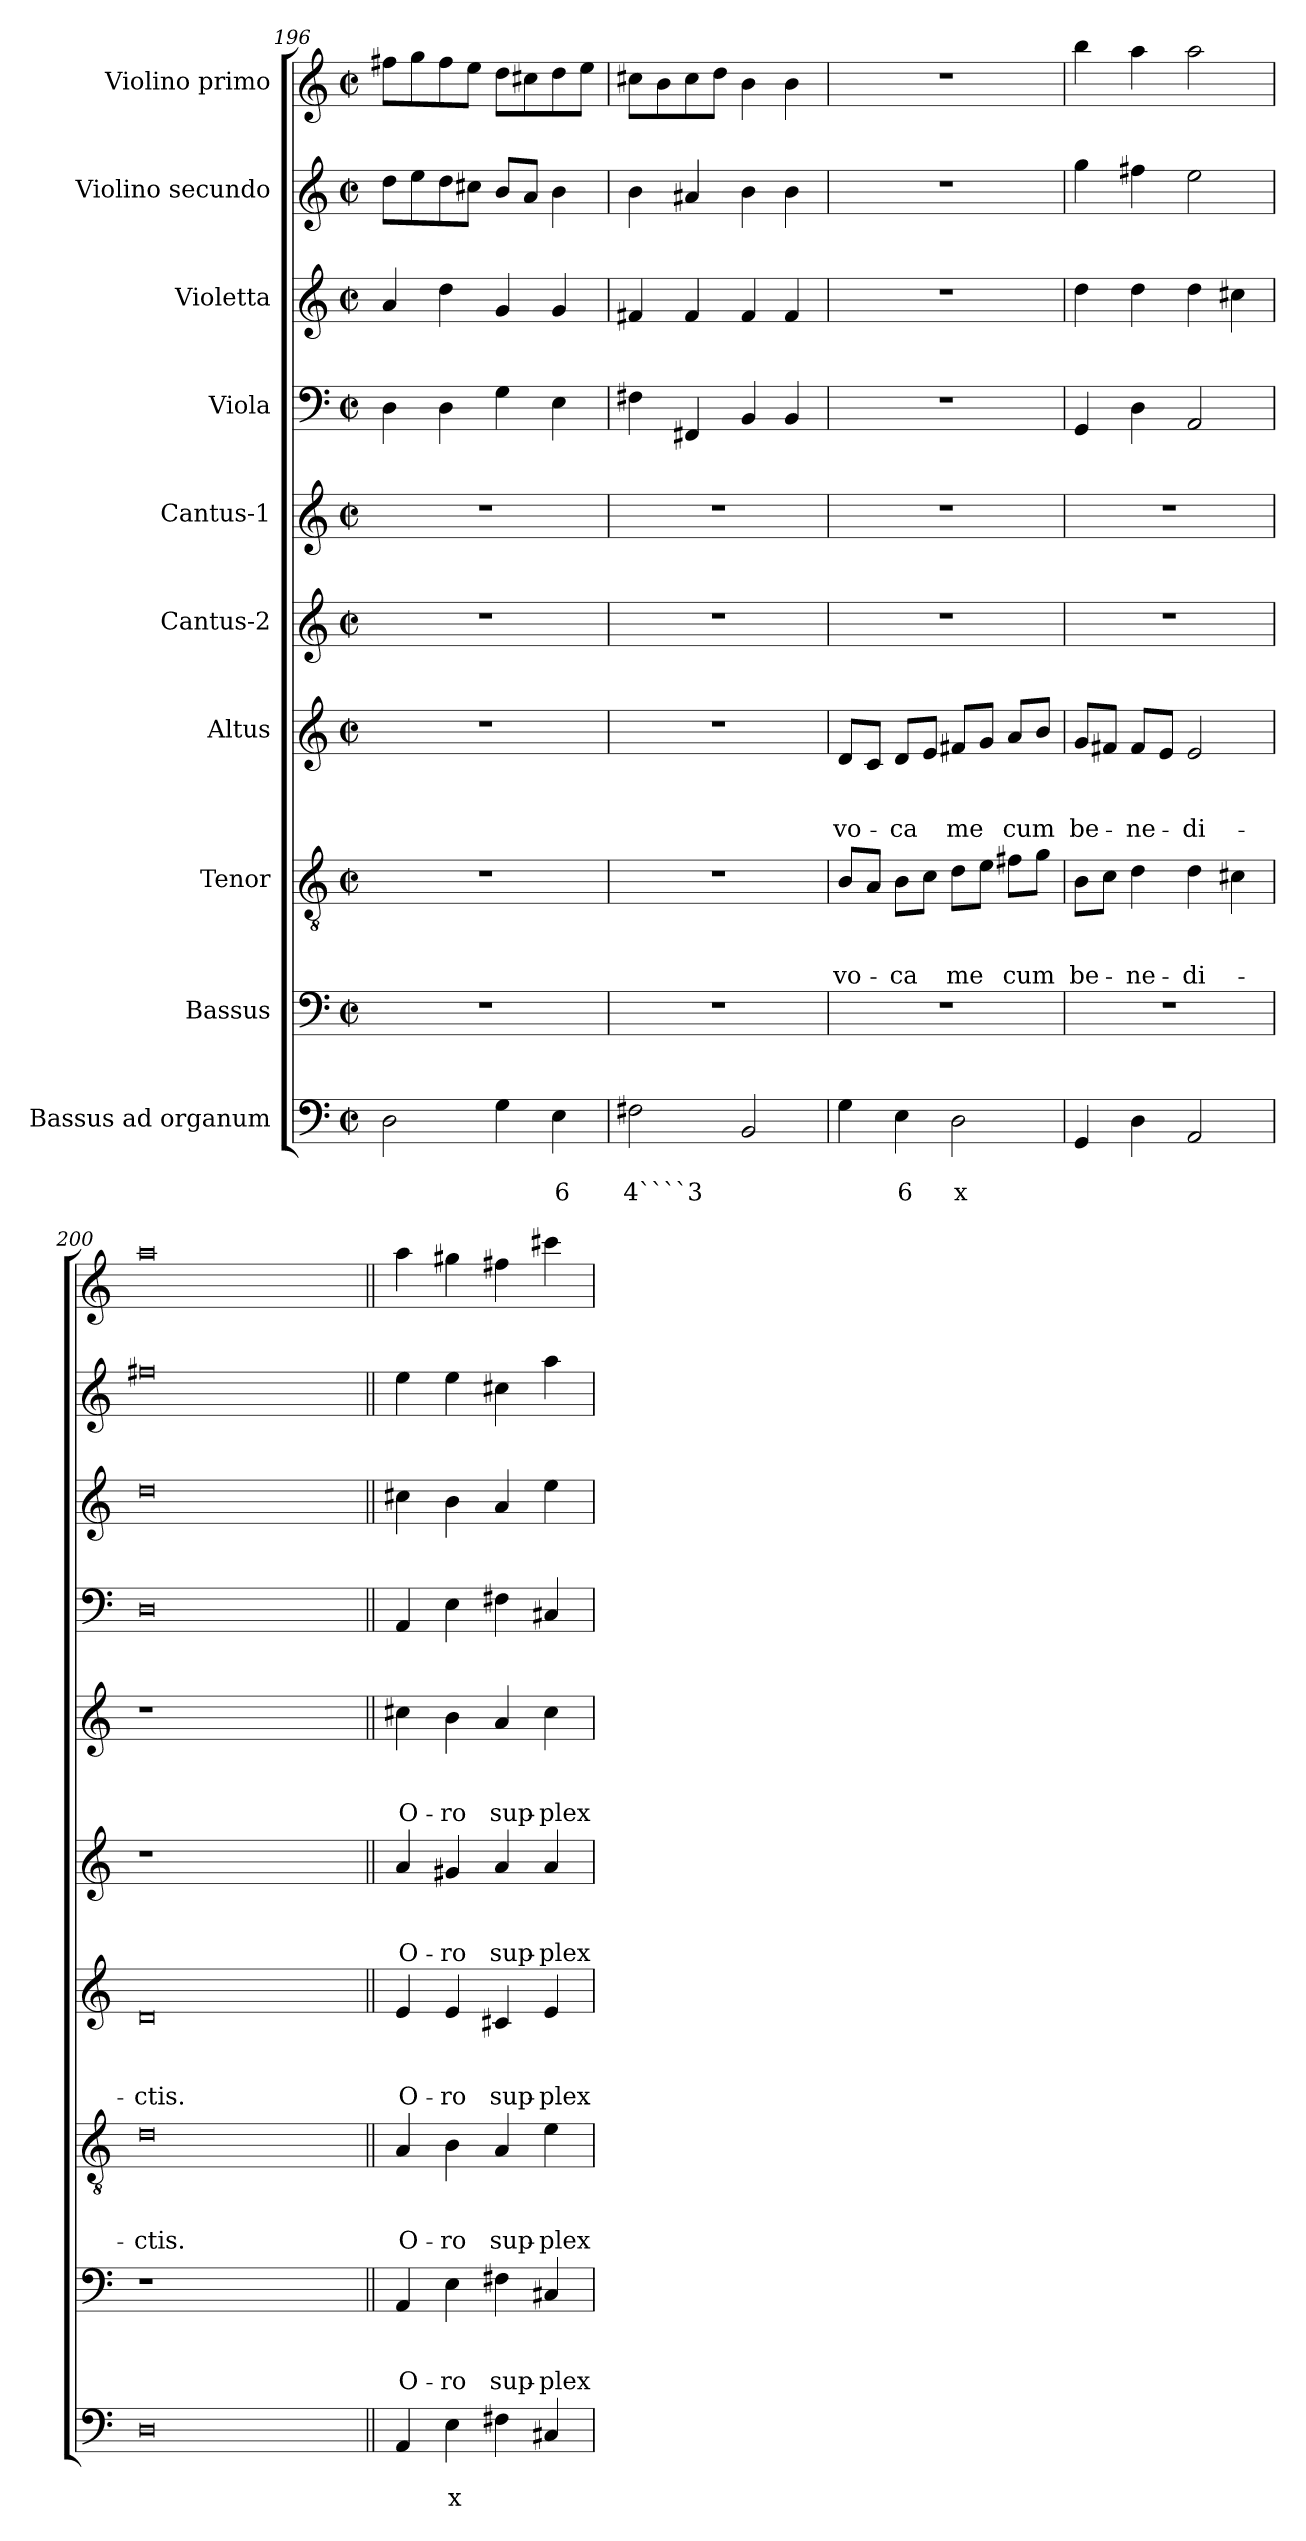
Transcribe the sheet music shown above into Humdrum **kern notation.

**kern	**text	**text	**kern	**text	**text	**text	**kern	**text	**text	**text	**kern	**text	**text	**text	**kern	**text	**text	**text	**kern	**text	**text	**text	**kern	**kern	**kern	**kern
*part10	*part10	*part10	*part9	*part9	*part9	*part9	*part8	*part8	*part8	*part8	*part7	*part7	*part7	*part7	*part6	*part6	*part6	*part6	*part5	*part5	*part5	*part5	*part4	*part3	*part2	*part1
*staff10	*staff10	*staff10	*staff9	*staff9	*staff9	*staff9	*staff8	*staff8	*staff8	*staff8	*staff7	*staff7	*staff7	*staff7	*staff6	*staff6	*staff6	*staff6	*staff5	*staff5	*staff5	*staff5	*staff4	*staff3	*staff2	*staff1
*I"Bassus ad  organum	*	*	*I"Bassus	*	*	*	*I"Tenor	*	*	*	*I"Altus	*	*	*	*I"Cantus-2	*	*	*	*I"Cantus-1	*	*	*	*I"Viola	*I"Violetta	*I"Violino secundo	*I"Violino primo
!!LO:LB:g=z
*clefF4	*	*	*clefF4	*	*	*	*clefGv2	*	*	*	*clefG2	*	*	*	*clefG2	*	*	*	*clefG2	*	*	*	*clefF4	*clefG2	*clefG2	*clefG2
*k[]	*	*	*k[]	*	*	*	*k[]	*	*	*	*k[]	*	*	*	*k[]	*	*	*	*k[]	*	*	*	*k[]	*k[]	*k[]	*k[]
*C:	*	*	*C:	*	*	*	*C:	*	*	*	*C:	*	*	*	*C:	*	*	*	*C:	*	*	*	*C:	*C:	*C:	*C:
*M2/2	*	*	*M2/2	*	*	*	*M2/2	*	*	*	*M2/2	*	*	*	*M2/2	*	*	*	*M2/2	*	*	*	*M2/2	*M2/2	*M2/2	*M2/2
*met(c|)	*	*	*met(c|)	*	*	*	*met(c|)	*	*	*	*met(c|)	*	*	*	*met(c|)	*	*	*	*met(c|)	*	*	*	*met(c|)	*met(c|)	*met(c|)	*met(c|)
=196	=196	=196	=196	=196	=196	=196	=196	=196	=196	=196	=196	=196	=196	=196	=196	=196	=196	=196	=196	=196	=196	=196	=196	=196	=196	=196
2D\	.	.	1r	.	.	.	1r	.	.	.	1r	.	.	.	1r	.	.	.	1r	.	.	.	4D\	4a/	8dd\L	8ff#X\L
.	.	.	.	.	.	.	.	.	.	.	.	.	.	.	.	.	.	.	.	.	.	.	.	.	8ee\	8gg\
.	.	.	.	.	.	.	.	.	.	.	.	.	.	.	.	.	.	.	.	.	.	.	4D\	4dd\	8dd\	8ff#\
.	.	.	.	.	.	.	.	.	.	.	.	.	.	.	.	.	.	.	.	.	.	.	.	.	8cc#X\J	8ee\J
4G\	.	.	.	.	.	.	.	.	.	.	.	.	.	.	.	.	.	.	.	.	.	.	4G\	4g/	8b/L	8dd\L
.	.	.	.	.	.	.	.	.	.	.	.	.	.	.	.	.	.	.	.	.	.	.	.	.	8a/J	8cc#X\
!	!	!LO:LY:b	!	!	!	!	!	!	!	!	!	!	!	!	!	!	!	!	!	!	!	!	!	!	!	!
4E\	.	6	.	.	.	.	.	.	.	.	.	.	.	.	.	.	.	.	.	.	.	.	4E\	4g/	4b\	8dd\
.	.	.	.	.	.	.	.	.	.	.	.	.	.	.	.	.	.	.	.	.	.	.	.	.	.	8ee\J
=197	=197	=197	=197	=197	=197	=197	=197	=197	=197	=197	=197	=197	=197	=197	=197	=197	=197	=197	=197	=197	=197	=197	=197	=197	=197	=197
!	!	!LO:LY:b	!	!	!	!	!	!	!	!	!	!	!	!	!	!	!	!	!	!	!	!	!	!	!	!
2F#X\	.	4````3	1r	.	.	.	1r	.	.	.	1r	.	.	.	1r	.	.	.	1r	.	.	.	4F#X\	4f#X/	4b\	8cc#X\L
.	.	.	.	.	.	.	.	.	.	.	.	.	.	.	.	.	.	.	.	.	.	.	.	.	.	8b\
.	.	.	.	.	.	.	.	.	.	.	.	.	.	.	.	.	.	.	.	.	.	.	4FF#X/	4f#/	4a#X/	8cc#\
.	.	.	.	.	.	.	.	.	.	.	.	.	.	.	.	.	.	.	.	.	.	.	.	.	.	8dd\J
2BB/	.	.	.	.	.	.	.	.	.	.	.	.	.	.	.	.	.	.	.	.	.	.	4BB/	4f#/	4b\	4b\
.	.	.	.	.	.	.	.	.	.	.	.	.	.	.	.	.	.	.	.	.	.	.	4BB/	4f#/	4b\	4b\
=198	=198	=198	=198	=198	=198	=198	=198	=198	=198	=198	=198	=198	=198	=198	=198	=198	=198	=198	=198	=198	=198	=198	=198	=198	=198	=198
!	!	!	!	!	!	!	!	!	!	!LO:LY:b	!	!	!	!LO:LY:b	!	!	!	!	!	!	!	!	!	!	!	!
4G\	.	.	1r	.	.	.	8B/L	.	.	vo-	8d/L	.	.	vo-	1r	.	.	.	1r	.	.	.	1r	1r	1r	1r
.	.	.	.	.	.	.	8A/J	.	.	.	8c/J	.	.	.	.	.	.	.	.	.	.	.	.	.	.	.
!	!	!LO:LY:b	!	!	!	!	!	!	!	!LO:LY:b	!	!	!	!LO:LY:b	!	!	!	!	!	!	!	!	!	!	!	!
4E\	.	6	.	.	.	.	8B\L	.	.	-ca	8d/L	.	.	-ca	.	.	.	.	.	.	.	.	.	.	.	.
.	.	.	.	.	.	.	8c\J	.	.	.	8e/J	.	.	.	.	.	.	.	.	.	.	.	.	.	.	.
!	!	!LO:LY:b	!	!	!	!	!	!	!	!LO:LY:b	!	!	!	!LO:LY:b	!	!	!	!	!	!	!	!	!	!	!	!
2D\	.	x	.	.	.	.	8d\L	.	.	me	8f#X/L	.	.	me	.	.	.	.	.	.	.	.	.	.	.	.
.	.	.	.	.	.	.	8e\J	.	.	.	8g/J	.	.	.	.	.	.	.	.	.	.	.	.	.	.	.
!	!	!	!	!	!	!	!	!	!	!LO:LY:b	!	!	!	!LO:LY:b	!	!	!	!	!	!	!	!	!	!	!	!
.	.	.	.	.	.	.	8f#X\L	.	.	cum	8a/L	.	.	cum	.	.	.	.	.	.	.	.	.	.	.	.
.	.	.	.	.	.	.	8g\J	.	.	.	8b/J	.	.	.	.	.	.	.	.	.	.	.	.	.	.	.
=199	=199	=199	=199	=199	=199	=199	=199	=199	=199	=199	=199	=199	=199	=199	=199	=199	=199	=199	=199	=199	=199	=199	=199	=199	=199	=199
!	!	!	!	!	!	!	!	!	!	!LO:LY:b	!	!	!	!LO:LY:b	!	!	!	!	!	!	!	!	!	!	!	!
4GG/	.	.	1r	.	.	.	8B\L	.	.	be-	8g/L	.	.	be-	1r	.	.	.	1r	.	.	.	4GG/	4dd\	4gg\	4bb\
.	.	.	.	.	.	.	8c\J	.	.	.	8f#X/J	.	.	.	.	.	.	.	.	.	.	.	.	.	.	.
!	!	!	!	!	!	!	!	!	!	!LO:LY:b	!	!	!	!LO:LY:b	!	!	!	!	!	!	!	!	!	!	!	!
4D\	.	.	.	.	.	.	4d\	.	.	-ne-	8f#/L	.	.	-ne-	.	.	.	.	.	.	.	.	4D\	4dd\	4ff#X\	4aa\
.	.	.	.	.	.	.	.	.	.	.	8e/J	.	.	.	.	.	.	.	.	.	.	.	.	.	.	.
!	!	!	!	!	!	!	!	!	!	!LO:LY:b	!	!	!	!LO:LY:b	!	!	!	!	!	!	!	!	!	!	!	!
2AA/	.	.	.	.	.	.	4d\	.	.	-di-	2e/	.	.	-di-	.	.	.	.	.	.	.	.	2AA/	4dd\	2ee\	2aa\
.	.	.	.	.	.	.	4c#X\	.	.	.	.	.	.	.	.	.	.	.	.	.	.	.	.	4cc#X\	.	.
=200	=200	=200	=200	=200	=200	=200	=200	=200	=200	=200	=200	=200	=200	=200	=200	=200	=200	=200	=200	=200	=200	=200	=200	=200	=200	=200
!	!	!	!	!	!	!	!	!	!	!LO:LY:b	!	!	!	!LO:LY:b	!	!	!	!	!	!	!	!	!	!	!	!
0D	.	.	1r	.	.	.	0d	.	.	-ctis.	0d	.	.	-ctis.	1r	.	.	.	1r	.	.	.	0D	0dd	0ff#X	0aa
.	.	.	1ryy	.	.	.	.	.	.	.	.	.	.	.	1ryy	.	.	.	1ryy	.	.	.	.	.	.	.
!!LO:PB:g=z
=201||	=201||	=201||	=201||	=201||	=201||	=201||	=201||	=201||	=201||	=201||	=201||	=201||	=201||	=201||	=201||	=201||	=201||	=201||	=201||	=201||	=201||	=201||	=201||	=201||	=201||	=201||
!	!	!	!	!	!	!LO:LY:b	!	!	!	!LO:LY:b	!	!	!	!LO:LY:b	!	!	!	!LO:LY:b	!	!	!	!LO:LY:b	!	!	!	!
4AA/	.	.	4AA/	.	.	O-	4A/	.	.	O-	4e/	.	.	O-	4a/	.	.	O-	4cc#X\	.	.	O-	4AA/	4cc#X\	4ee\	4aa\
!	!	!LO:LY:b	!	!	!	!LO:LY:b	!	!	!	!LO:LY:b	!	!	!	!LO:LY:b	!	!	!	!LO:LY:b	!	!	!	!LO:LY:b	!	!	!	!
4E\	.	x	4E\	.	.	-ro	4B\	.	.	-ro	4e/	.	.	-ro	4g#X/	.	.	-ro	4b\	.	.	-ro	4E\	4b\	4ee\	4gg#X\
!	!	!	!	!	!	!LO:LY:b	!	!	!	!LO:LY:b	!	!	!	!LO:LY:b	!	!	!	!LO:LY:b	!	!	!	!LO:LY:b	!	!	!	!
4F#X\	.	.	4F#X\	.	.	sup-	4A/	.	.	sup-	4c#X/	.	.	sup-	4a/	.	.	sup-	4a/	.	.	sup-	4F#X\	4a/	4cc#X\	4ff#X\
!	!	!	!	!	!	!LO:LY:b	!	!	!	!LO:LY:b	!	!	!	!LO:LY:b	!	!	!	!LO:LY:b	!	!	!	!LO:LY:b	!	!	!	!
4C#X/	.	.	4C#X/	.	.	-plex	4e\	.	.	-plex	4e/	.	.	-plex	4a/	.	.	-plex	4cc#\	.	.	-plex	4C#X/	4ee\	4aa\	4ccc#X\
=	=	=	=	=	=	=	=	=	=	=	=	=	=	=	=	=	=	=	=	=	=	=	=	=	=	=
*-	*-	*-	*-	*-	*-	*-	*-	*-	*-	*-	*-	*-	*-	*-	*-	*-	*-	*-	*-	*-	*-	*-	*-	*-	*-	*-
